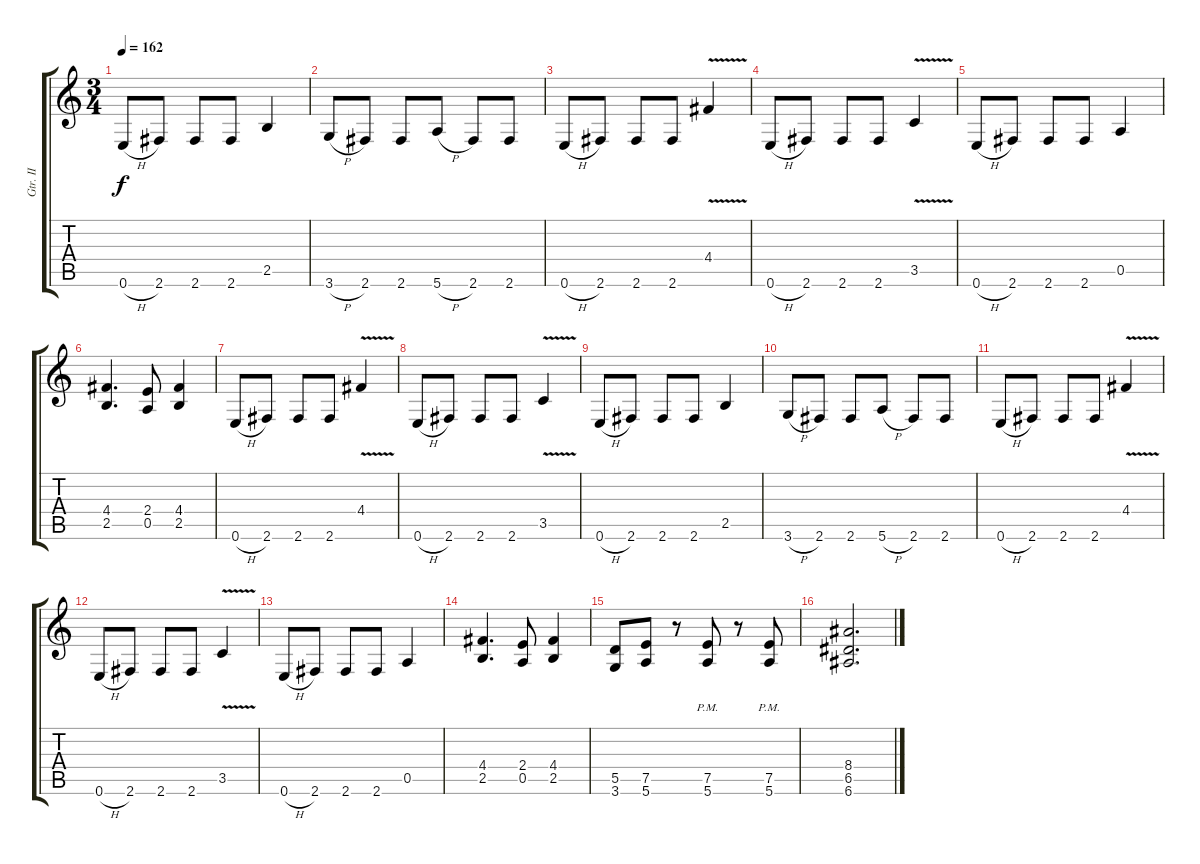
\track ("Gtr. II" "Gtr. II") {instrument overdrivenguitar}
\staff {score tabs}
\tuning (E4 B3 G3 D3 A2 E2) {hide}
\ts (3 4)
\tempo 162
\clef g2
\ks c
0.6{h}.8{dy f} 2.6.8 2.6.8 2.6.8 2.5.4 |
3.6{h}.8 2.6.8 2.6.8 5.6{h}.8 2.6.8 2.6.8 |
0.6{h}.8 2.6.8 2.6.8 2.6.8 4.4{v}.4 |
0.6{h}.8 2.6.8 2.6.8 2.6.8 3.5{v}.4 |
0.6{h}.8 2.6.8 2.6.8 2.6.8 0.5.4 |
(4.4 2.5).4{d} (2.4 0.5).8 (4.4 2.5).4 |
0.6{h}.8 2.6.8 2.6.8 2.6.8 4.4{v}.4 |
0.6{h}.8 2.6.8 2.6.8 2.6.8 3.5{v}.4 |
0.6{h}.8 2.6.8 2.6.8 2.6.8 2.5.4 |
3.6{h}.8 2.6.8 2.6.8 5.6{h}.8 2.6.8 2.6.8 |
0.6{h}.8 2.6.8 2.6.8 2.6.8 4.4{v}.4 |
0.6{h}.8 2.6.8 2.6.8 2.6.8 3.5{v}.4 |
0.6{h}.8 2.6.8 2.6.8 2.6.8 0.5.4 |
(4.4 2.5).4{d} (2.4 0.5).8 (4.4 2.5).4 |
(5.5 3.6).8 (7.5 5.6).8 r.8 (7.5{pm} 5.6{pm}).8 r.8 (7.5{pm} 5.6{pm}).8 |
(8.4 6.5 6.6).2{d}
